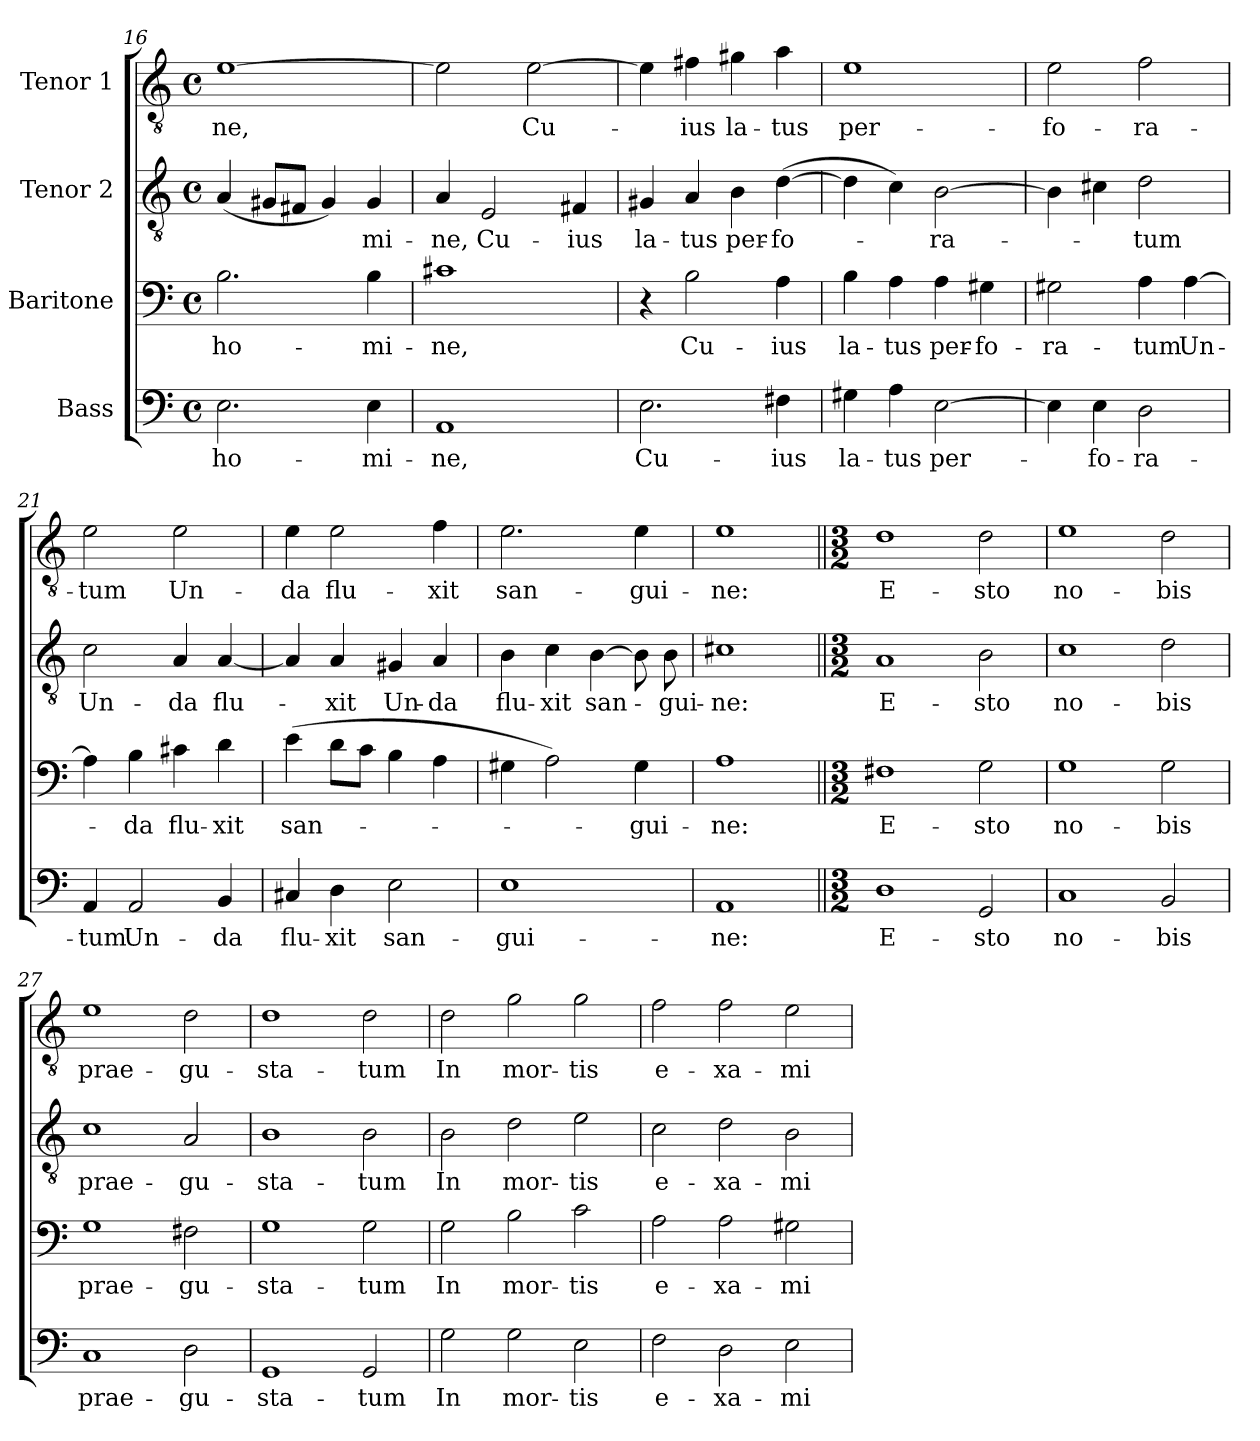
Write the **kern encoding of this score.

**kern	**text	**kern	**text	**kern	**text	**kern	**text
*part4	*part4	*part3	*part3	*part2	*part2	*part1	*part1
*staff4	*staff4	*staff3	*staff3	*staff2	*staff2	*staff1	*staff1
*I"Bass	*	*I"Baritone	*	*I"Tenor 2	*	*I"Tenor 1	*
!!LO:LB:g=z
*clefF4	*	*clefF4	*	*clefGv2	*	*clefGv2	*
*k[]	*	*k[]	*	*k[]	*	*k[]	*
*C:	*	*C:	*	*C:	*	*C:	*
*M4/4	*	*M4/4	*	*M4/4	*	*M4/4	*
*met(c)	*	*met(c)	*	*met(c)	*	*met(c)	*
=16	=16	=16	=16	=16	=16	=16	=16
2.E\	ho-	2.B\	ho-	(4A/	.	[1e	-ne,
.	.	.	.	8G#X/L	.	.	.
.	.	.	.	8F#X/J	.	.	.
.	.	.	.	4G#/)	.	.	.
4E\	-mi-	4B\	-mi-	4G#/	-mi-	.	.
=17	=17	=17	=17	=17	=17	=17	=17
1AA	-ne,	1c#X	-ne,	4A/	-ne,	2e\]	.
.	.	.	.	2E/	Cu-	.	.
.	.	.	.	.	.	[2e\	Cu-
.	.	.	.	4F#X/	-ius	.	.
=18	=18	=18	=18	=18	=18	=18	=18
2.E\	Cu-	4r	.	4G#X/	la-	4e\]	.
.	.	2B\	Cu-	4A/	-tus	4f#X\	-ius
.	.	.	.	4B\	per-	4g#X\	la-
4F#X\	-ius	4A\	-ius	([4d\	-fo-	4a\	-tus
=19	=19	=19	=19	=19	=19	=19	=19
4G#X\	la-	4B\	la-	4d\]	.	1e	per-
4A\	-tus	4A\	-tus	4c\)	.	.	.
[2E\	per-	4A\	per-	[2B\	-ra-	.	.
.	.	4G#X\	-fo-	.	.	.	.
=20	=20	=20	=20	=20	=20	=20	=20
4E\]	.	2G#X\	-ra-	4B\]	.	2e\	-fo-
4E\	-fo-	.	.	4c#X\	.	.	.
2D\	-ra-	4A\	-tum	2d\	-tum	2f\	-ra-
.	.	[4A\	Un-	.	.	.	.
!!LO:LB:g=z
=21	=21	=21	=21	=21	=21	=21	=21
4AA/	-tum	4A\]	.	2c\	Un-	2e\	-tum
2AA/	Un-	4B\	-da	.	.	.	.
.	.	4c#X\	flu-	4A/	-da	2e\	Un-
4BB/	-da	4d\	-xit	[4A/	flu-	.	.
=22	=22	=22	=22	=22	=22	=22	=22
4C#X/	flu-	(4e\	san-	4A/]	.	4e\	-da
4D\	-xit	8d\L	.	4A/	-xit	2e\	flu-
.	.	8c\J	.	.	.	.	.
2E\	san-	4B\	.	4G#X/	Un-	.	.
.	.	4A\	.	4A/	-da	4f\	-xit
=23	=23	=23	=23	=23	=23	=23	=23
1E	-gui-	4G#X\	.	4B\	flu-	2.e\	san-
.	.	2A\)	.	4c\	-xit	.	.
.	.	.	.	[4B\	san-	.	.
.	.	4G#\	-gui-	8B\]	.	4e\	-gui-
.	.	.	.	8B\	-gui-	.	.
=24	=24	=24	=24	=24	=24	=24	=24
1AA	-ne:	1A	-ne:	1c#X	-ne:	1e	-ne:
=25||	=25||	=25||	=25||	=25||	=25||	=25||	=25||
*M3/2	*	*M3/2	*	*M3/2	*	*M3/2	*
1D	E-	1F#X	E-	1A	E-	1d	E-
2GG/	-sto	2G\	-sto	2B\	-sto	2d\	-sto
!!LO:PB:g=z
=26	=26	=26	=26	=26	=26	=26	=26
1C	no-	1G	no-	1c	no-	1e	no-
2BB/	-bis	2G\	-bis	2d\	-bis	2d\	-bis
=27	=27	=27	=27	=27	=27	=27	=27
1C	prae-	1G	prae-	1c	prae-	1e	prae-
2D\	-gu-	2F#X\	-gu-	2A/	-gu-	2d\	-gu-
=28	=28	=28	=28	=28	=28	=28	=28
1GG	-sta-	1G	-sta-	1B	-sta-	1d	-sta-
2GG/	-tum	2G\	-tum	2B\	-tum	2d\	-tum
=29	=29	=29	=29	=29	=29	=29	=29
2G\	In	2G\	In	2B\	In	2d\	In
2G\	mor-	2B\	mor-	2d\	mor-	2g\	mor-
2E\	-tis	2c\	-tis	2e\	-tis	2g\	-tis
=30	=30	=30	=30	=30	=30	=30	=30
2F\	e-	2A\	e-	2c\	e-	2f\	e-
2D\	-xa-	2A\	-xa-	2d\	-xa-	2f\	-xa-
2E\	-mi-	2G#X\	-mi-	2B\	-mi-	2e\	-mi-
=	=	=	=	=	=	=	=
*-	*-	*-	*-	*-	*-	*-	*-
